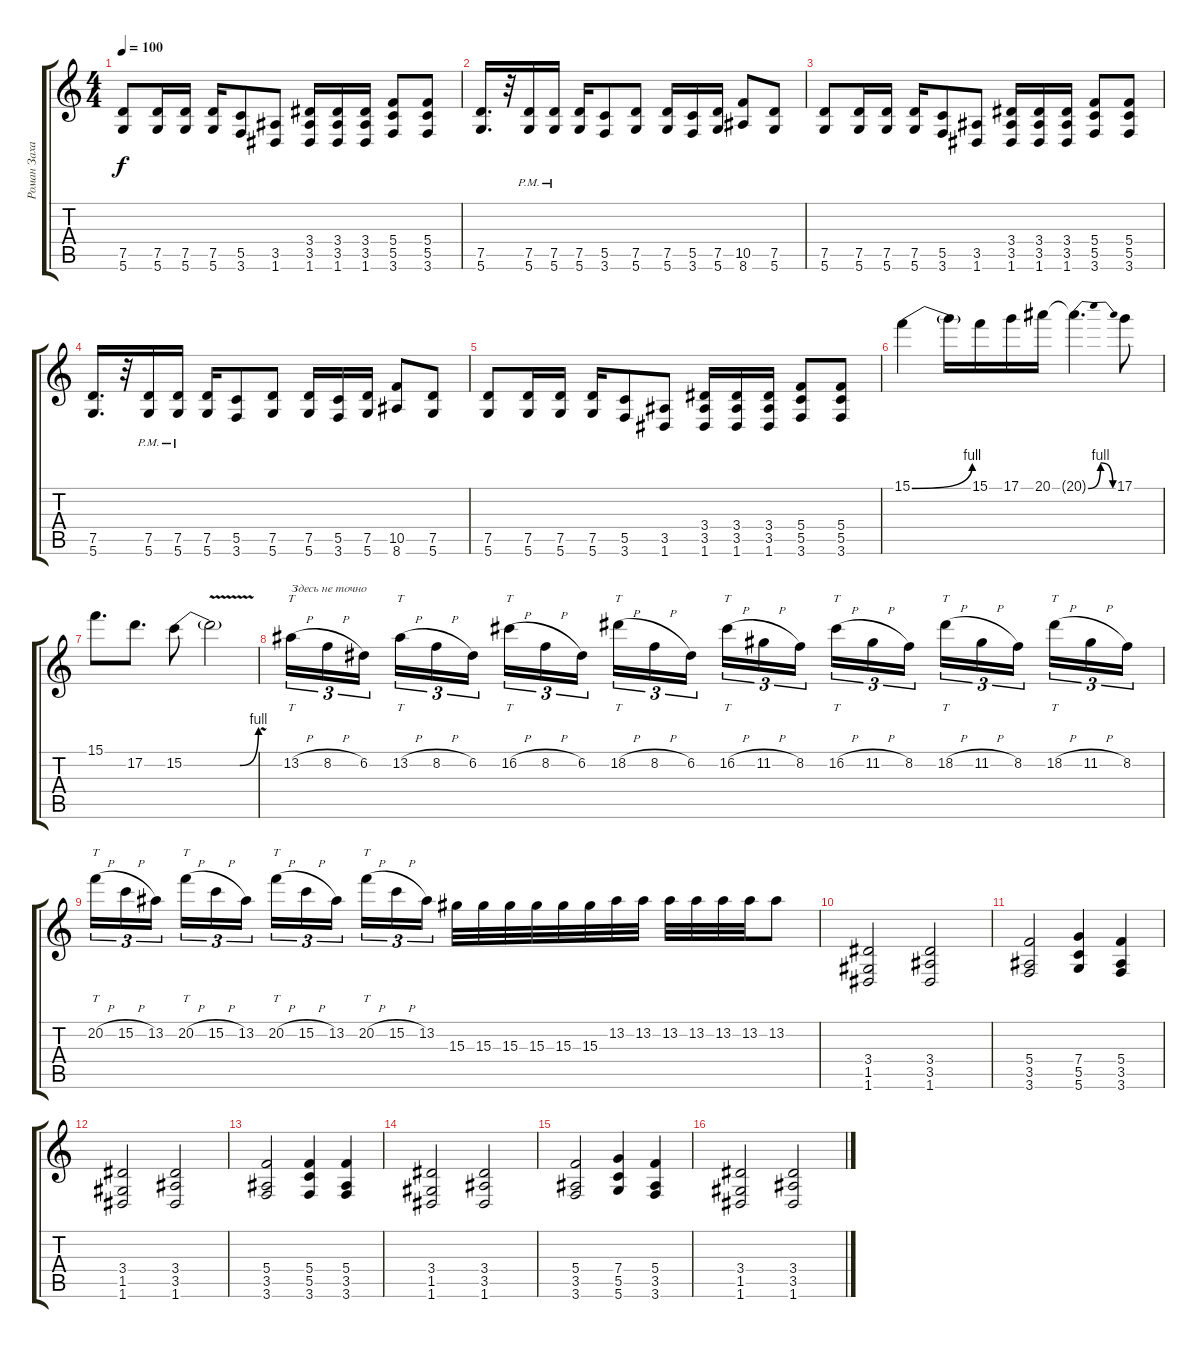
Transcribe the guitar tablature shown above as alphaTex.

\track ("Роман Захаров" "Роман Заха") {instrument distortionguitar}
\staff {score tabs}
\tuning (D4 A3 F3 C3 G2 D2) {hide}
\ts (4 4)
\tempo 100
\clef g2
\ks c
(7.5 5.6).8{dy f} (7.5 5.6).16 (7.5 5.6).16 (7.5 5.6).16 (5.5 3.6).8 (3.5 1.6).8 (3.4 3.5 1.6).16 (3.4 3.5 1.6).16 (3.4 3.5 1.6).16 (5.4 5.5 3.6).8 (5.4 5.5 3.6).8 |
(7.5 5.6).16{d} r.32 (7.5{pm} 5.6).16 (7.5{pm} 5.6).16 (7.5 5.6).16 (5.5 3.6).8 (7.5 5.6).8 (7.5 5.6).16 (5.5 3.6).16 (7.5 5.6).16 (10.5 8.6).8 (7.5 5.6).8 |
(7.5 5.6).8 (7.5 5.6).16 (7.5 5.6).16 (7.5 5.6).16 (5.5 3.6).8 (3.5 1.6).8 (3.4 3.5 1.6).16 (3.4 3.5 1.6).16 (3.4 3.5 1.6).16 (5.4 5.5 3.6).8 (5.4 5.5 3.6).8 |
(7.5 5.6).16{d} r.32 (7.5{pm} 5.6).16 (7.5{pm} 5.6).16 (7.5 5.6).16 (5.5 3.6).8 (7.5 5.6).8 (7.5 5.6).16 (5.5 3.6).16 (7.5 5.6).16 (10.5 8.6).8 (7.5 5.6).8 |
(7.5 5.6).8 (7.5 5.6).16 (7.5 5.6).16 (7.5 5.6).16 (5.5 3.6).8 (3.5 1.6).8 (3.4 3.5 1.6).16 (3.4 3.5 1.6).16 (3.4 3.5 1.6).16 (5.4 5.5 3.6).8 (5.4 5.5 3.6).8 |
15.1{be (bend 0 0 60 4)}.4{balance 3} 15.1{t}.16 15.1.16 17.1.16 20.1.16 20.1{be (bendrelease 0 0 5 4 45 4 60 0) t}.4{d} 17.1.8 |
15.1.8{d} 17.2.8{d} 15.2{be (custom 0 0 15 0 30 0 45 0 60 4)}.8 15.2{v t}.2 |
13.2{h}.16{tt tu (3 2) txt "Здесь не точно"} 8.2{h}.16{tu (3 2)} 6.2.16{tu (3 2) beam splitsecondary} 13.2{h}.16{tt tu (3 2)} 8.2{h}.16{tu (3 2)} 6.2.16{tu (3 2)} 16.2{h}.16{tt tu (3 2)} 8.2{h}.16{tu (3 2)} 6.2.16{tu (3 2) beam splitsecondary} 18.2{h}.16{tt tu (3 2)} 8.2{h}.16{tu (3 2)} 6.2.16{tu (3 2)} 16.2{h}.16{tt tu (3 2)} 11.2{h}.16{tu (3 2)} 8.2.16{tu (3 2) beam splitsecondary} 16.2{h}.16{tt tu (3 2)} 11.2{h}.16{tu (3 2)} 8.2.16{tu (3 2)} 18.2{h}.16{tt tu (3 2)} 11.2{h}.16{tu (3 2)} 8.2.16{tu (3 2) beam splitsecondary} 18.2{h}.16{tt tu (3 2)} 11.2{h}.16{tu (3 2)} 8.2.16{tu (3 2)} |
20.2{h}.16{tt tu (3 2)} 15.2{h}.16{tu (3 2)} 13.2.16{tu (3 2) beam splitsecondary} 20.2{h}.16{tt tu (3 2)} 15.2{h}.16{tu (3 2)} 13.2.16{tu (3 2)} 20.2{h}.16{tt tu (3 2)} 15.2{h}.16{tu (3 2)} 13.2.16{tu (3 2) beam splitsecondary} 20.2{h}.16{tt tu (3 2)} 15.2{h}.16{tu (3 2)} 13.2.16{tu (3 2)} 15.3.32 15.3.32 15.3.32 15.3.32 15.3.32 15.3.32 13.2.32 13.2.32 13.2.32 13.2.32 13.2.32 13.2.32 13.2.8 |
(3.4 1.5 1.6).2{balance 8} (3.4 3.5 1.6).2 |
(5.4 3.5 3.6).2 (7.4 5.5 5.6).4 (5.4 3.5 3.6).4 |
(3.4 1.5 1.6).2 (3.4 3.5 1.6).2 |
(5.4 3.5 3.6).2 (5.4 5.5 3.6).4 (5.4 3.5 3.6).4 |
(3.4 1.5 1.6).2 (3.4 3.5 1.6).2 |
(5.4 3.5 3.6).2 (7.4 5.5 5.6).4 (5.4 3.5 3.6).4 |
(3.4 1.5 1.6).2 (3.4 3.5 1.6).2
